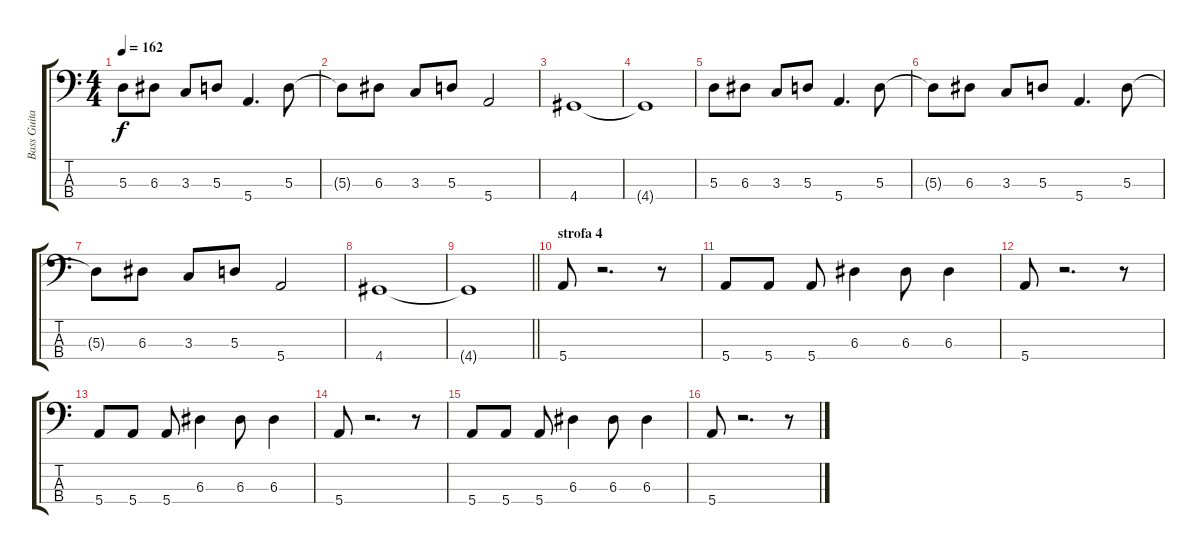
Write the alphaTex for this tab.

\track ("Bass Guitar" "Bass Guita") {instrument electricbasspick}
\staff {score tabs}
\tuning (G2 D2 A1 E1) {hide}
\ts (4 4)
\tempo 162
\clef f4
\ks c
5.3{t}.8{dy f} 6.3.8 3.3.8 5.3.8 5.4.4{d} 5.3.8 |
5.3{t}.8 6.3.8 3.3.8 5.3.8 5.4.2 |
4.4.1 |
4.4{t}.1 |
5.3.8 6.3.8 3.3.8 5.3.8 5.4.4{d} 5.3.8 |
5.3{t}.8 6.3.8 3.3.8 5.3.8 5.4.4{d} 5.3.8 |
5.3{t}.8 6.3.8 3.3.8 5.3.8 5.4.2 |
4.4.1 |
\barLineRight lightlight
4.4{t}.1 |
\section ("" "strofa 4")
5.4.8 r.2{d} r.8 |
5.4.8 5.4.8 5.4.8 6.3.4 6.3.8 6.3.4 |
5.4.8 r.2{d} r.8 |
5.4.8 5.4.8 5.4.8 6.3.4 6.3.8 6.3.4 |
5.4.8 r.2{d} r.8 |
5.4.8 5.4.8 5.4.8 6.3.4 6.3.8 6.3.4 |
5.4.8 r.2{d} r.8
